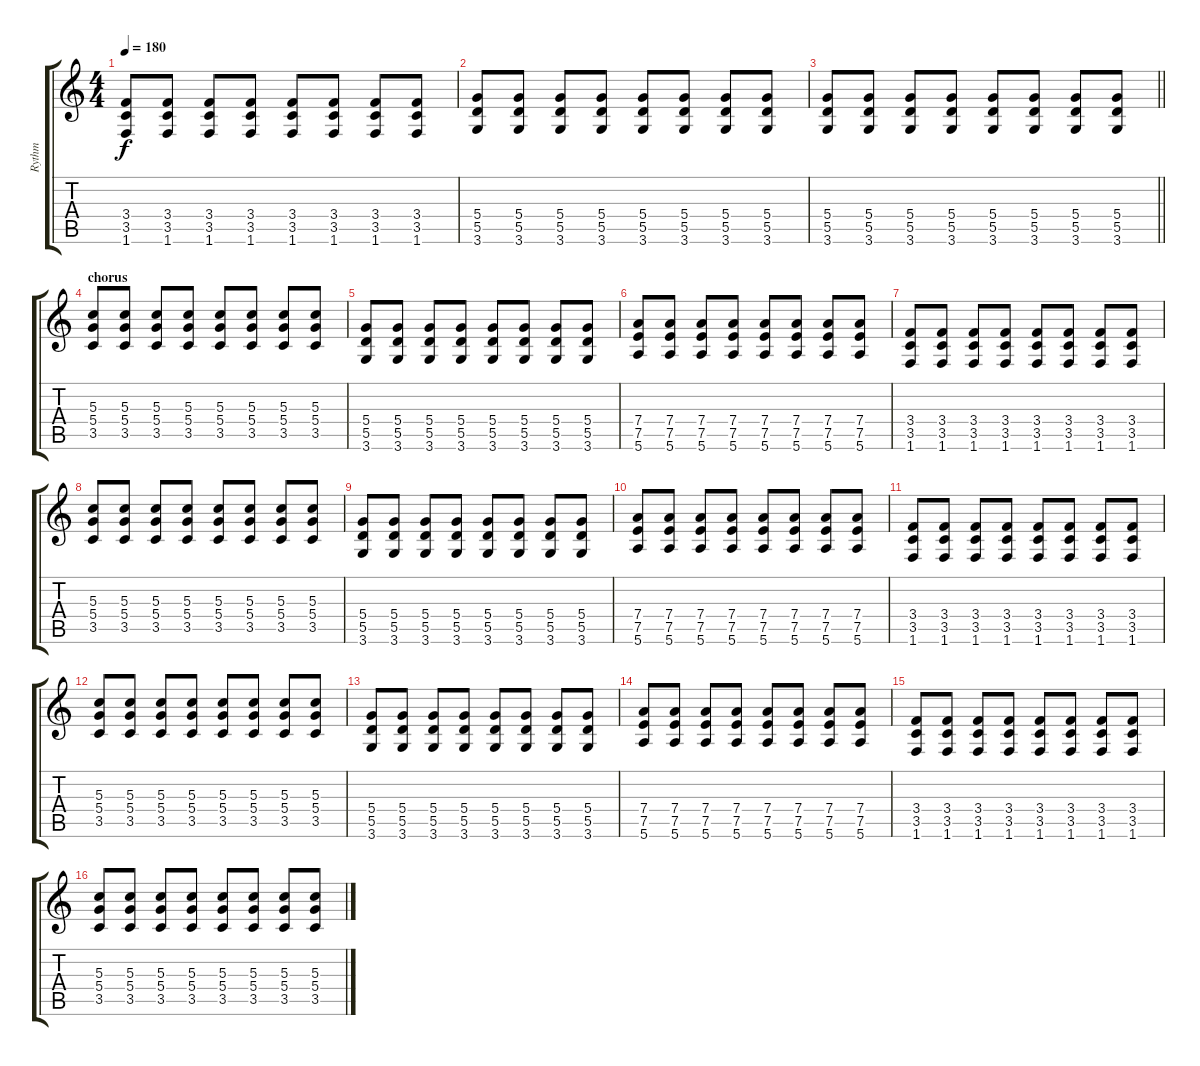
\track ("Rythm" "Rythm") {instrument distortionguitar}
\staff {score tabs}
\tuning (E4 B3 G3 D3 A2 E2) {hide}
\ts (4 4)
\tempo 180
\clef g2
\ks c
(3.4 3.5 1.6).8{dy f} (3.4 3.5 1.6).8 (3.4 3.5 1.6).8 (3.4 3.5 1.6).8 (3.4 3.5 1.6).8 (3.4 3.5 1.6).8 (3.4 3.5 1.6).8 (3.4 3.5 1.6).8 |
(5.4 5.5 3.6).8 (5.4 5.5 3.6).8 (5.4 5.5 3.6).8 (5.4 5.5 3.6).8 (5.4 5.5 3.6).8 (5.4 5.5 3.6).8 (5.4 5.5 3.6).8 (5.4 5.5 3.6).8 |
\barLineRight lightlight
(5.4 5.5 3.6).8 (5.4 5.5 3.6).8 (5.4 5.5 3.6).8 (5.4 5.5 3.6).8 (5.4 5.5 3.6).8 (5.4 5.5 3.6).8 (5.4 5.5 3.6).8 (5.4 5.5 3.6).8 |
\section ("" "chorus")
(5.3 5.4 3.5).8 (5.3 5.4 3.5).8 (5.3 5.4 3.5).8 (5.3 5.4 3.5).8 (5.3 5.4 3.5).8 (5.3 5.4 3.5).8 (5.3 5.4 3.5).8 (5.3 5.4 3.5).8 |
(5.4 5.5 3.6).8 (5.4 5.5 3.6).8 (5.4 5.5 3.6).8 (5.4 5.5 3.6).8 (5.4 5.5 3.6).8 (5.4 5.5 3.6).8 (5.4 5.5 3.6).8 (5.4 5.5 3.6).8 |
(7.4 7.5 5.6).8 (7.4 7.5 5.6).8 (7.4 7.5 5.6).8 (7.4 7.5 5.6).8 (7.4 7.5 5.6).8 (7.4 7.5 5.6).8 (7.4 7.5 5.6).8 (7.4 7.5 5.6).8 |
(3.4 3.5 1.6).8 (3.4 3.5 1.6).8 (3.4 3.5 1.6).8 (3.4 3.5 1.6).8 (3.4 3.5 1.6).8 (3.4 3.5 1.6).8 (3.4 3.5 1.6).8 (3.4 3.5 1.6).8 |
(5.3 5.4 3.5).8 (5.3 5.4 3.5).8 (5.3 5.4 3.5).8 (5.3 5.4 3.5).8 (5.3 5.4 3.5).8 (5.3 5.4 3.5).8 (5.3 5.4 3.5).8 (5.3 5.4 3.5).8 |
(5.4 5.5 3.6).8 (5.4 5.5 3.6).8 (5.4 5.5 3.6).8 (5.4 5.5 3.6).8 (5.4 5.5 3.6).8 (5.4 5.5 3.6).8 (5.4 5.5 3.6).8 (5.4 5.5 3.6).8 |
(7.4 7.5 5.6).8 (7.4 7.5 5.6).8 (7.4 7.5 5.6).8 (7.4 7.5 5.6).8 (7.4 7.5 5.6).8 (7.4 7.5 5.6).8 (7.4 7.5 5.6).8 (7.4 7.5 5.6).8 |
(3.4 3.5 1.6).8 (3.4 3.5 1.6).8 (3.4 3.5 1.6).8 (3.4 3.5 1.6).8 (3.4 3.5 1.6).8 (3.4 3.5 1.6).8 (3.4 3.5 1.6).8 (3.4 3.5 1.6).8 |
(5.3 5.4 3.5).8 (5.3 5.4 3.5).8 (5.3 5.4 3.5).8 (5.3 5.4 3.5).8 (5.3 5.4 3.5).8 (5.3 5.4 3.5).8 (5.3 5.4 3.5).8 (5.3 5.4 3.5).8 |
(5.4 5.5 3.6).8 (5.4 5.5 3.6).8 (5.4 5.5 3.6).8 (5.4 5.5 3.6).8 (5.4 5.5 3.6).8 (5.4 5.5 3.6).8 (5.4 5.5 3.6).8 (5.4 5.5 3.6).8 |
(7.4 7.5 5.6).8 (7.4 7.5 5.6).8 (7.4 7.5 5.6).8 (7.4 7.5 5.6).8 (7.4 7.5 5.6).8 (7.4 7.5 5.6).8 (7.4 7.5 5.6).8 (7.4 7.5 5.6).8 |
(3.4 3.5 1.6).8 (3.4 3.5 1.6).8 (3.4 3.5 1.6).8 (3.4 3.5 1.6).8 (3.4 3.5 1.6).8 (3.4 3.5 1.6).8 (3.4 3.5 1.6).8 (3.4 3.5 1.6).8 |
(5.3 5.4 3.5).8 (5.3 5.4 3.5).8 (5.3 5.4 3.5).8 (5.3 5.4 3.5).8 (5.3 5.4 3.5).8 (5.3 5.4 3.5).8 (5.3 5.4 3.5).8 (5.3 5.4 3.5).8
